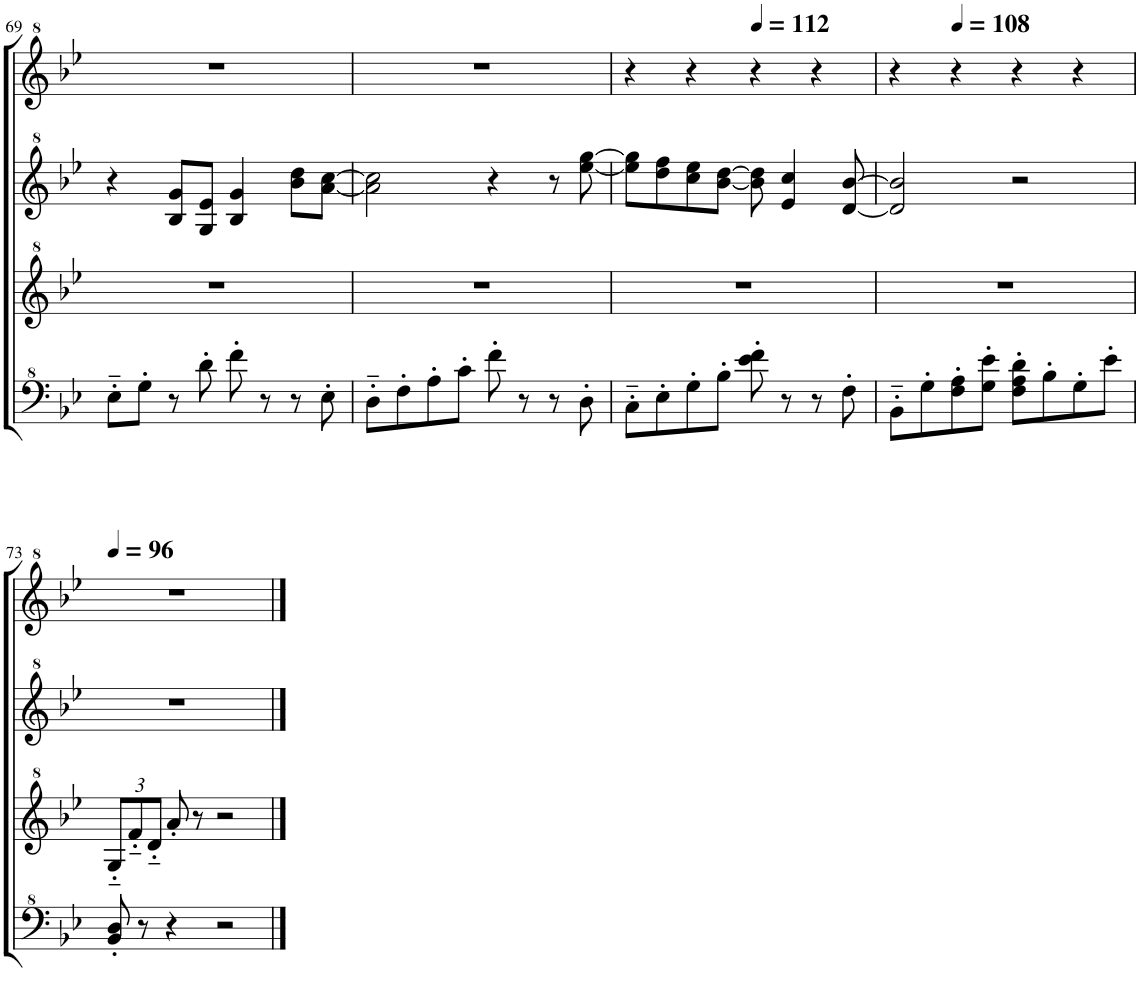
**kern	**kern	**kern	**kern
*part1	*part1	*part1	*part1
*staff4	*staff3	*staff2	*staff1
*I"Model III	*	*	*
!!LO:PB:g=z
*clefF^4	*clefG^2	*clefG^2	*clefG^2
*k[b-e-]	*k[b-e-]	*k[b-e-]	*k[b-e-]
*M4/4	*M4/4	*M4/4	*M4/4
=69	=69	=69	=69
8e-'~\L	1r	4r	1r
8g'\J	.	.	.
8r	.	8b-/ 8gg/L	.
8dd'\	.	8g/ 8ee-/J	.
8ff'\	.	4b-/ 4gg/	.
8r	.	.	.
8r	.	8bb-\ 8ddd\L	.
8e-'\	.	[8aa\ [8ccc\J	.
=70	=70	=70	=70
8d'~\L	1r	2aa\] 2ccc\]	1r
8f'\	.	.	.
8a'\	.	.	.
8cc'\J	.	.	.
8ff'\	.	4r	.
8r	.	.	.
8r	.	8r	.
8d'\	.	[8eee-\ [8ggg\	.
=71	=71	=71	=71
8c'~\L	1r	8eee-\] 8ggg\]L	4r
8e-'\	.	8ddd\ 8fff\	.
8g'\	.	8ccc\ 8eee-\	4r
8b-'\J	.	[8bb-\ [8ddd\J	.
*	*	*	*MM112
8ee-\' 8ff\'	.	8bb-\] 8ddd\]	4r
8r	.	4ee-/ 4ccc/	.
8r	.	.	4r
8f'\	.	[8dd/ [8bb-/	.
=72	=72	=72	=72
8B-'~\L	1r	2dd/] 2bb-/]	4r
8g'\	.	.	.
*	*	*	*MM108
8f\' 8a\'	.	.	4r
8g\' 8ee-\'J	.	.	.
8f\' 8a\' 8dd\'L	.	2r	4r
8b-'\	.	.	.
8g'\	.	.	4r
8ee-'\J	.	.	.
!!LO:LB:g=z
=73	=73	=73	=73
*	*Xbrackettup	*	*
*	*	*	*MM96
8B-/' 8d/'	12g'~/L	1r	1r
.	12ff'~/	.	.
8r	.	.	.
.	12dd'~/J	.	.
4r	8aa'/	.	.
.	8r	.	.
2r	2r	.	.
==	==	==	==
*-	*-	*-	*-
